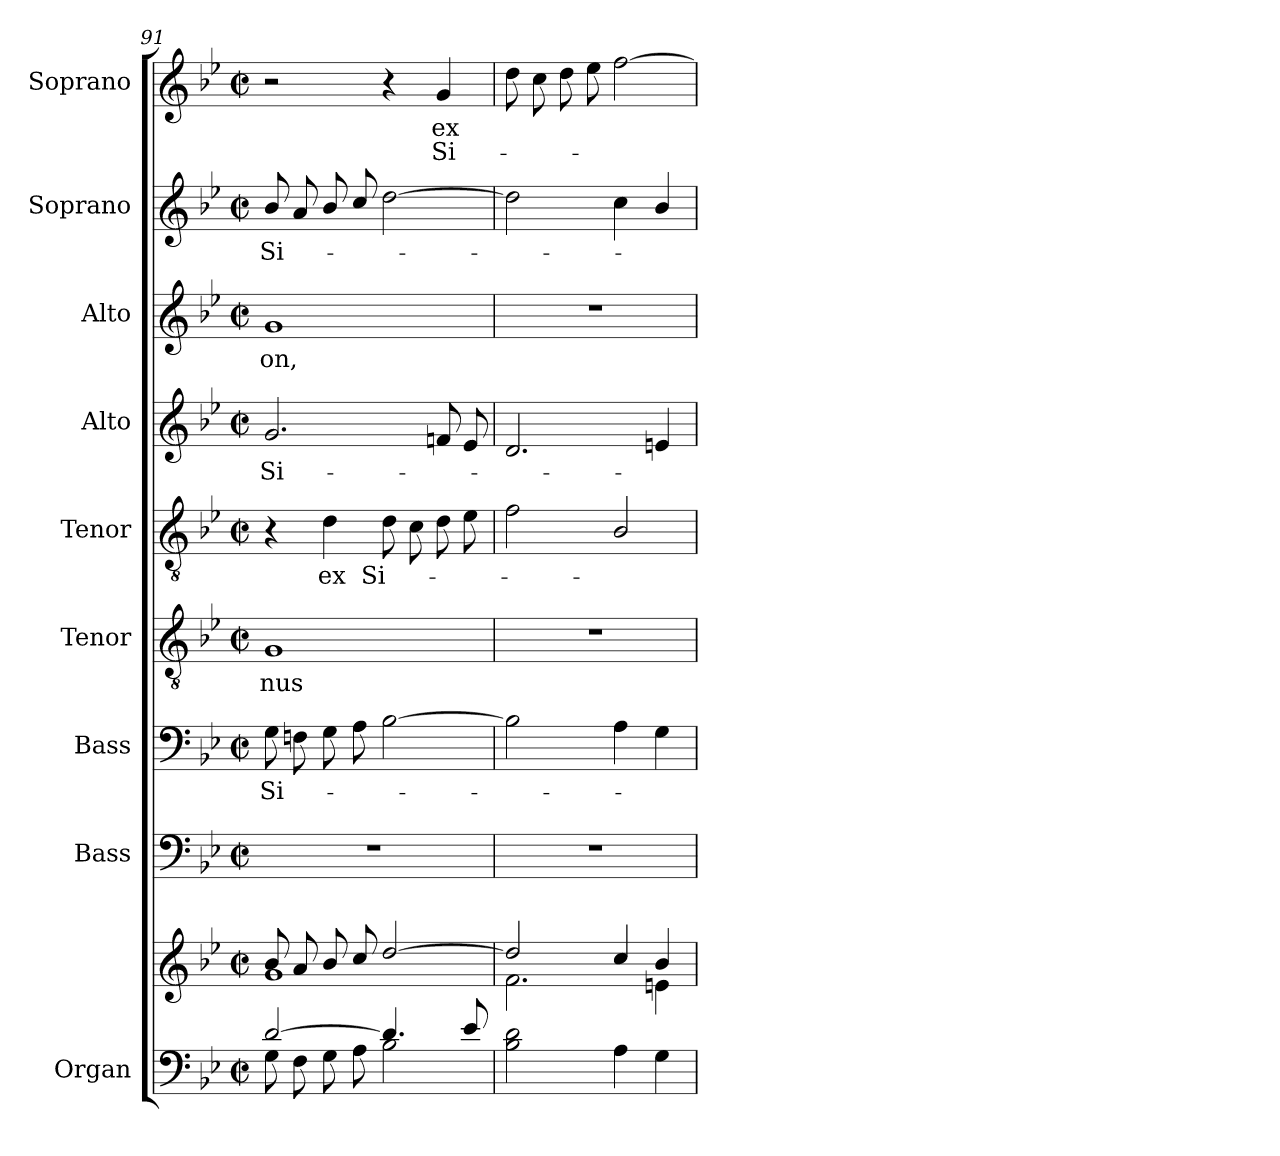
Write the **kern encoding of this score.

**kern	**kern	**kern	**kern	**text	**kern	**text	**kern	**text	**kern	**text	**kern	**text	**kern	**text	**kern	**text	**text
*part9	*part9	*part8	*part7	*part7	*part6	*part6	*part5	*part5	*part4	*part4	*part3	*part3	*part2	*part2	*part1	*part1	*part1
*staff10	*staff9	*staff8	*staff7	*staff7	*staff6	*staff6	*staff5	*staff5	*staff4	*staff4	*staff3	*staff3	*staff2	*staff2	*staff1	*staff1	*staff1
*I"Organ	*	*I"Bass	*I"Bass	*	*I"Tenor	*	*I"Tenor	*	*I"Alto	*	*I"Alto	*	*I"Soprano	*	*I"Soprano	*	*
*I'Organ.	*	*I'B.	*I'B.	*	*I'T.	*	*I'T.	*	*I'A.	*	*I'A.	*	*I'S.	*	*I'S.	*	*
*clefF4	*clefG2	*clefF4	*clefF4	*	*clefGv2	*	*clefGv2	*	*clefG2	*	*clefG2	*	*clefG2	*	*clefG2	*	*
*	*	*	*	*	*ITrd7c12	*	*ITrd7c12	*	*	*	*	*	*	*	*	*	*
*k[b-e-]	*k[b-e-]	*k[b-e-]	*k[b-e-]	*	*k[b-e-]	*	*k[b-e-]	*	*k[b-e-]	*	*k[b-e-]	*	*k[b-e-]	*	*k[b-e-]	*	*
*B-:	*B-:	*B-:	*B-:	*	*B-:	*	*B-:	*	*B-:	*	*B-:	*	*B-:	*	*B-:	*	*
*M2/2	*M2/2	*M2/2	*M2/2	*	*M2/2	*	*M2/2	*	*M2/2	*	*M2/2	*	*M2/2	*	*M2/2	*	*
*met(c|)	*met(c|)	*met(c|)	*met(c|)	*	*met(c|)	*	*met(c|)	*	*met(c|)	*	*met(c|)	*	*met(c|)	*	*met(c|)	*	*
=91	=91	=91	=91	=91	=91	=91	=91	=91	=91	=91	=91	=91	=91	=91	=91	=91	=91
*^	*^	*	*	*	*	*	*	*	*	*	*	*	*	*	*	*	*
!	!	!	!	!	!	!LO:LY:b:color=#000000	!	!	!	!	!	!	!	!	!	!	!	!	!
!	!	!	!	!	!	!	!	!LO:LY:b:color=#000000	!	!	!	!	!	!	!	!	!	!	!
!	!	!	!	!	!	!	!	!	!	!	!	!LO:LY:b:color=#000000	!	!	!	!	!	!	!
!	!	!	!	!	!	!	!	!	!	!	!	!	!	!LO:LY:b:color=#000000	!	!	!	!	!
!	!	!	!	!	!	!	!	!	!	!	!	!	!	!	!	!LO:LY:b:color=#000000	!	!	!
[2di/	8Gi\	8b-i/	1gi	1r	8Gi\	Si-	1GGi	-nus	4r	.	2.gi/	Si-	1gi	-on,	8b-i/	Si-	2r	.	.
.	8Fi\	8ai/	.	.	8Fni\	.	.	.	.	.	.	.	.	.	8ai/	.	.	.	.
!	!	!	!	!	!	!	!	!	!	!LO:LY:b:color=#000000	!	!	!	!	!	!	!	!	!
.	8Gi\	8b-i/	.	.	8Gi\	.	.	.	4Di\	ex	.	.	.	.	8b-i/	.	.	.	.
.	8Ai\	8cci/	.	.	8Ai\	.	.	.	.	.	.	.	.	.	8cci/	.	.	.	.
!	!	!	!	!	!	!	!	!	!	!LO:LY:b:color=#000000	!	!	!	!	!	!	!	!	!
4.di/]	2B-i\	[2ddi/	.	.	[2B-i\	.	.	.	8Di\	Si-	.	.	.	.	[2ddi\	.	4r	.	.
.	.	.	.	.	.	.	.	.	8Ci\	.	.	.	.	.	.	.	.	.	.
!	!	!	!	!	!	!	!	!	!	!	!	!	!	!	!	!	!	!LO:LY:b:color=#000000	!LO:LY:b:color=#000000
.	.	.	.	.	.	.	.	.	8Di\	.	8fni/	.	.	.	.	.	4gi/	ex	Si-
8e-i/	.	.	.	.	.	.	.	.	8E-i\	.	8e-i/	.	.	.	.	.	.	.	.
*v	*v	*	*	*	*	*	*	*	*	*	*	*	*	*	*	*	*	*	*
=92	=92	=92	=92	=92	=92	=92	=92	=92	=92	=92	=92	=92	=92	=92	=92	=92	=92	=92
2B-i\ 2di	2ddi/]	2.fi\	1r	2B-i\]	.	1r	.	2Fi\	.	2.di/	.	1r	.	2ddi\]	.	8ddi\	.	.
.	.	.	.	.	.	.	.	.	.	.	.	.	.	.	.	8cci\	.	.
.	.	.	.	.	.	.	.	.	.	.	.	.	.	.	.	8ddi\	.	.
.	.	.	.	.	.	.	.	.	.	.	.	.	.	.	.	8ee-i\	.	.
4Ai\	4cci/	.	.	4Ai\	.	.	.	2BB-i/	.	.	.	.	.	4cci\	.	[2ffi\	.	.
4Gi\	4b-i/	4eni\	.	4Gi\	.	.	.	.	.	4eni/	.	.	.	4b-i/	.	.	.	.
*	*v	*v	*	*	*	*	*	*	*	*	*	*	*	*	*	*	*	*
=	=	=	=	=	=	=	=	=	=	=	=	=	=	=	=	=	=
*-	*-	*-	*-	*-	*-	*-	*-	*-	*-	*-	*-	*-	*-	*-	*-	*-	*-
